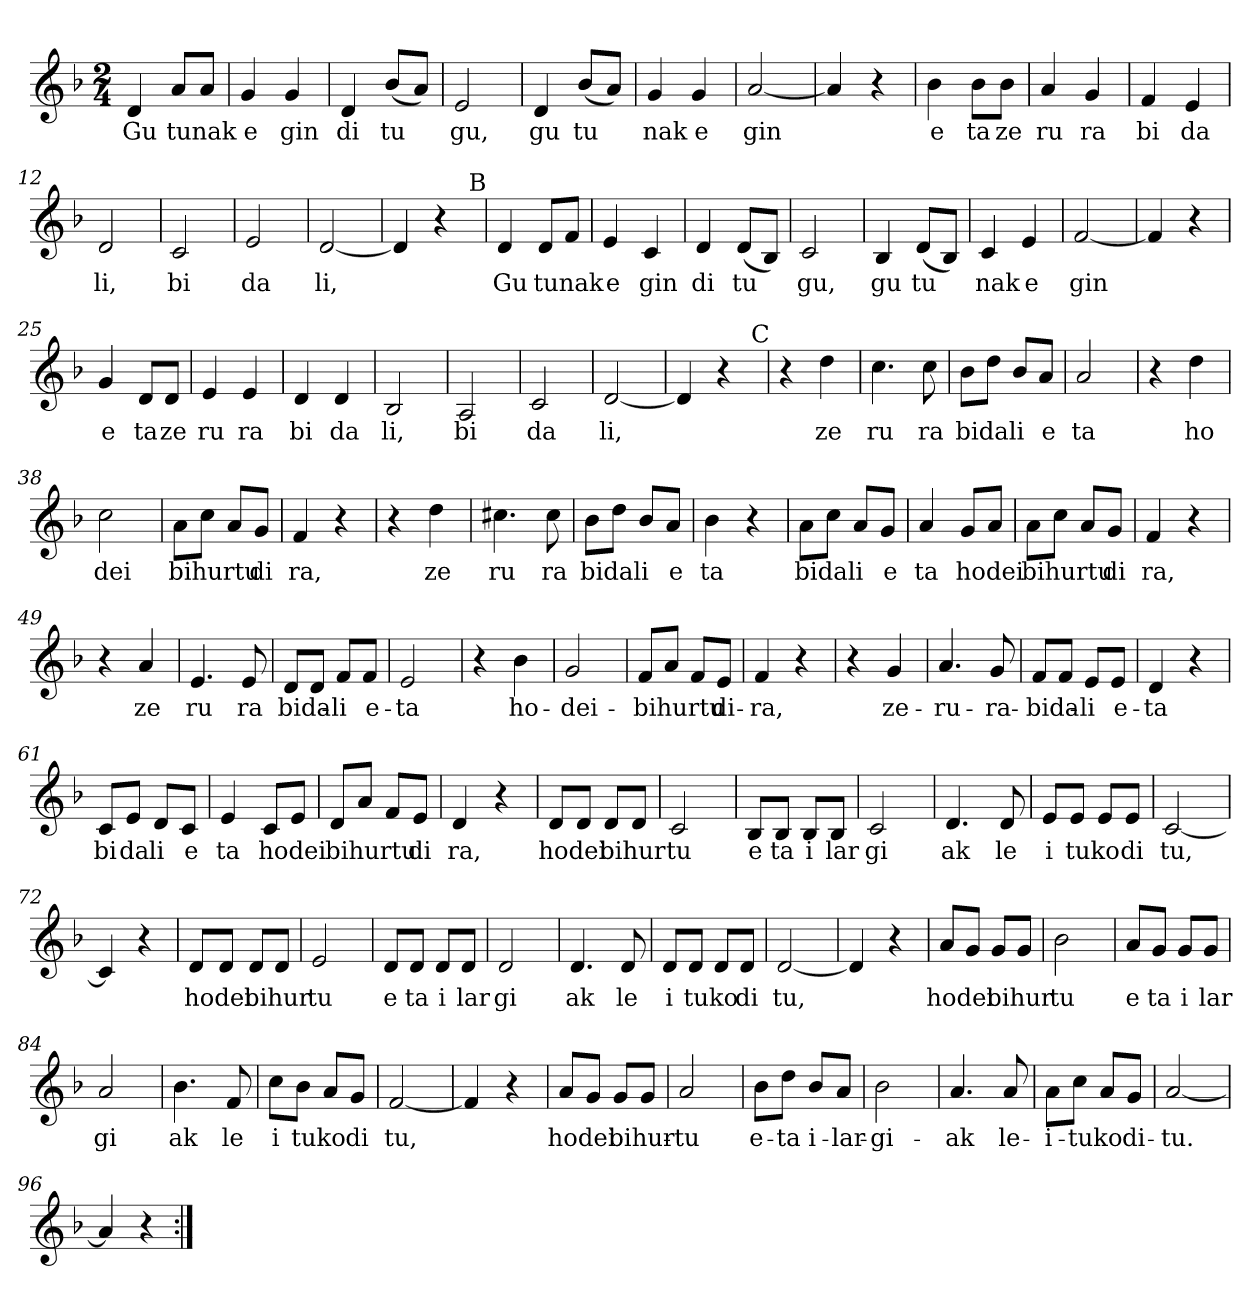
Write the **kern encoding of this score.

**kern	**text
*part1	*part1
*staff1	*staff1
*clefG2	*
*k[b-]	*
*F:	*
*M2/4	*
=1	=1
!	!LO:LY:b
4d/	Gu
!	!LO:LY:b
8a/L	tunak
8a/J	.
=2	=2
!	!LO:LY:b
4g/	e
!	!LO:LY:b
4g/	gin
=3	=3
!	!LO:LY:b
4d/	di
!	!LO:LY:b
(<8b-/L	tu
8a/J)	.
=4	=4
!	!LO:LY:b
2e/	gu,
=5	=5
!	!LO:LY:b
4d/	gu
!	!LO:LY:b
(<8b-/L	tu
8a/J)	.
=6	=6
!	!LO:LY:b
4g/	nak
!	!LO:LY:b
4g/	e
=7	=7
!	!LO:LY:b
[<2a/	gin
=8	=8
4a/]	.
4r	.
=9	=9
!	!LO:LY:b
4b-\	e
!	!LO:LY:b
8b-\L	ta
!	!LO:LY:b
8b-\J	ze
!!LO:LB:g=z
=10	=10
!	!LO:LY:b
4a/	ru
!	!LO:LY:b
4g/	ra
=11	=11
!	!LO:LY:b
4f/	bi
!	!LO:LY:b
4e/	da
=12	=12
!	!LO:LY:b
2d/	li,
=13	=13
!	!LO:LY:b
2c/	bi
=14	=14
!	!LO:LY:b
2e/	da
=15	=15
!	!LO:LY:b
[<2d/	li,
=16	=16
*^	*
4d/]	4..ryy	.
4r	.	.
!	!LO:TX:a:t=B	!
.	16ryy	.
=17	=17	=17
!	!	!LO:LY:b
*v	*v	*
4d/	Gu
!	!LO:LY:b
8d/L	tunak
8f/J	.
=18	=18
!	!LO:LY:b
4e/	e
!	!LO:LY:b
4c/	gin
=19	=19
!	!LO:LY:b
4d/	di
!	!LO:LY:b
(<8d/L	tu
8B-/J)	.
=20	=20
!	!LO:LY:b
2c/	gu,
!!LO:LB:g=z
=21	=21
!	!LO:LY:b
4B-/	gu
!	!LO:LY:b
(<8d/L	tu
8B-/J)	.
=22	=22
!	!LO:LY:b
4c/	nak
!	!LO:LY:b
4e/	e
=23	=23
!	!LO:LY:b
[<2f/	gin
=24	=24
4f/]	.
4r	.
=25	=25
!	!LO:LY:b
4g/	e
!	!LO:LY:b
8d/L	ta
!	!LO:LY:b
8d/J	ze
=26	=26
!	!LO:LY:b
4e/	ru
!	!LO:LY:b
4e/	ra
=27	=27
!	!LO:LY:b
4d/	bi
!	!LO:LY:b
4d/	da
=28	=28
!	!LO:LY:b
2B-/	li,
=29	=29
!	!LO:LY:b
2A/	bi
=30	=30
!	!LO:LY:b
2c/	da
=31	=31
!	!LO:LY:b
[<2d/	li,
!!LO:LB:g=z
=32	=32
*^	*
4d/]	4..ryy	.
4r	.	.
!	!LO:TX:a:t=C	!
.	16ryy	.
*v	*v	*
=33	=33
4r	.
!	!LO:LY:b
4dd\	ze
=34	=34
!	!LO:LY:b
4.cc\	ru
!	!LO:LY:b
8cc\	ra
=35	=35
!	!LO:LY:b
8b-\L	bidali
8dd\J	.
8b-/L	.
!	!LO:LY:b
8a/J	e
=36	=36
!	!LO:LY:b
2a/	ta
=37	=37
4r	.
!	!LO:LY:b
4dd\	ho
=38	=38
!	!LO:LY:b
2cc\	dei
=39	=39
!	!LO:LY:b
8a\L	bihurtu
8cc\J	.
8a/L	.
!	!LO:LY:b
8g/J	di
=40	=40
!	!LO:LY:b
4f/	ra,
4r	.
=41	=41
4r	.
!	!LO:LY:b
4dd\	ze
!!LO:LB:g=z
=42	=42
!	!LO:LY:b
4.cc#X\	ru
!	!LO:LY:b
8cc#\	ra
=43	=43
!	!LO:LY:b
8b-\L	bidali
8dd\J	.
8b-/L	.
!	!LO:LY:b
8a/J	e
=44	=44
!	!LO:LY:b
4b-\	ta
4r	.
=45	=45
!	!LO:LY:b
8a\L	bidali
8cc\J	.
8a/L	.
!	!LO:LY:b
8g/J	e
=46	=46
!	!LO:LY:b
4a/	ta
!	!LO:LY:b
8g/L	hodei
8a/J	.
=47	=47
!	!LO:LY:b
8a\L	bihurtu
8cc\J	.
8a/L	.
!	!LO:LY:b
8g/J	di
=48	=48
!	!LO:LY:b
4f/	ra,
4r	.
=49	=49
4r	.
!	!LO:LY:b
4a/	ze
=50	=50
!	!LO:LY:b
4.e/	ru
!	!LO:LY:b
8e/	ra
!!LO:LB:g=z
=51	=51
!	!LO:LY:b
8d/L	bida-
8d/J	.
!	!LO:LY:b
8f/L	-li
!	!LO:LY:b
8f/J	e-
=52	=52
!	!LO:LY:b
2e/	-ta
=53	=53
4r	.
!	!LO:LY:b
4b-\	ho-
=54	=54
!	!LO:LY:b
2g/	-dei-
=55	=55
!	!LO:LY:b
8f/L	-bihurtu
8a/J	.
8f/L	.
!	!LO:LY:b
8e/J	di-
=56	=56
!	!LO:LY:b
4f/	-ra,
4r	.
=57	=57
4r	.
!	!LO:LY:b
4g/	ze-
=58	=58
!	!LO:LY:b
4.a/	-ru-
!	!LO:LY:b
8g/	-ra-
=59	=59
!	!LO:LY:b
8f/L	-bida-
8f/J	.
!	!LO:LY:b
8e/L	-li
!	!LO:LY:b
8e/J	e-
!!LO:LB:g=z
=60	=60
!	!LO:LY:b
4d/	-ta
4r	.
=61	=61
!	!LO:LY:b
8c/L	bi
!	!LO:LY:b
8e/J	da
!	!LO:LY:b
8d/L	li
!	!LO:LY:b
8c/J	e
=62	=62
!	!LO:LY:b
4e/	ta
!	!LO:LY:b
8c/L	hodei
8e/J	.
=63	=63
!	!LO:LY:b
8d/L	bihurtu
8a/J	.
8f/L	.
!	!LO:LY:b
8e/J	di
=64	=64
!	!LO:LY:b
4d/	ra,
4r	.
=65	=65
!	!LO:LY:b
8d/L	hodei
8d/J	.
!	!LO:LY:b
8d/L	bihur
8d/J	.
=66	=66
!	!LO:LY:b
2c/	tu
=67	=67
!	!LO:LY:b
8B-/L	e
!	!LO:LY:b
8B-/J	ta
!	!LO:LY:b
8B-/L	i
!	!LO:LY:b
8B-/J	lar
!!LO:LB:g=z
=68	=68
!	!LO:LY:b
2c/	gi
=69	=69
!	!LO:LY:b
4.d/	ak
!	!LO:LY:b
8d/	le
=70	=70
!	!LO:LY:b
8e/L	i
!	!LO:LY:b
8e/J	tuko
8e/L	.
!	!LO:LY:b
8e/J	di
=71	=71
!	!LO:LY:b
[<2c/	tu,
=72	=72
4c/]	.
4r	.
=73	=73
!	!LO:LY:b
8d/L	hodei
8d/J	.
!	!LO:LY:b
8d/L	bihur
8d/J	.
=74	=74
!	!LO:LY:b
2e/	tu
=75	=75
!	!LO:LY:b
8d/L	e
!	!LO:LY:b
8d/J	ta
!	!LO:LY:b
8d/L	i
!	!LO:LY:b
8d/J	lar
=76	=76
!	!LO:LY:b
2d/	gi
=77	=77
!	!LO:LY:b
4.d/	ak
!	!LO:LY:b
8d/	le
!!LO:LB:g=z
=78	=78
!	!LO:LY:b
8d/L	i
!	!LO:LY:b
8d/J	tuko
8d/L	.
!	!LO:LY:b
8d/J	di
=79	=79
!	!LO:LY:b
[<2d/	tu,
=80	=80
4d/]	.
4r	.
=81	=81
!	!LO:LY:b
8a/L	hodei
8g/J	.
!	!LO:LY:b
8g/L	bihur
8g/J	.
=82	=82
!	!LO:LY:b
2b-\	tu
=83	=83
!	!LO:LY:b
8a/L	e
!	!LO:LY:b
8g/J	ta
!	!LO:LY:b
8g/L	i
!	!LO:LY:b
8g/J	lar
=84	=84
!	!LO:LY:b
2a/	gi
=85	=85
!	!LO:LY:b
4.b-\	ak
!	!LO:LY:b
8f/	le
=86	=86
!	!LO:LY:b
8cc\L	i
!	!LO:LY:b
8b-\J	tuko
8a/L	.
!	!LO:LY:b
8g/J	di
!!LO:LB:g=z
=87	=87
!	!LO:LY:b
[<2f/	tu,
=88	=88
4f/]	.
4r	.
=89	=89
!	!LO:LY:b
8a/L	hodei
8g/J	.
!	!LO:LY:b
8g/L	bihur-
8g/J	.
=90	=90
!	!LO:LY:b
2a/	-tu
=91	=91
!	!LO:LY:b
8b-\L	e-
!	!LO:LY:b
8dd\J	-ta
!	!LO:LY:b
8b-/L	i-
!	!LO:LY:b
8a/J	-lar-
=92	=92
!	!LO:LY:b
2b-\	-gi-
=93	=93
!	!LO:LY:b
4.a/	-ak
!	!LO:LY:b
8a/	le-
=94	=94
!	!LO:LY:b
8a\L	-i-
!	!LO:LY:b
8cc\J	-tuko
8a/L	.
!	!LO:LY:b
8g/J	di-
=95	=95
!	!LO:LY:b
[<2a/	-tu.
=96	=96
4a/]	.
4r	.
=:|!	=:|!
*-	*-
